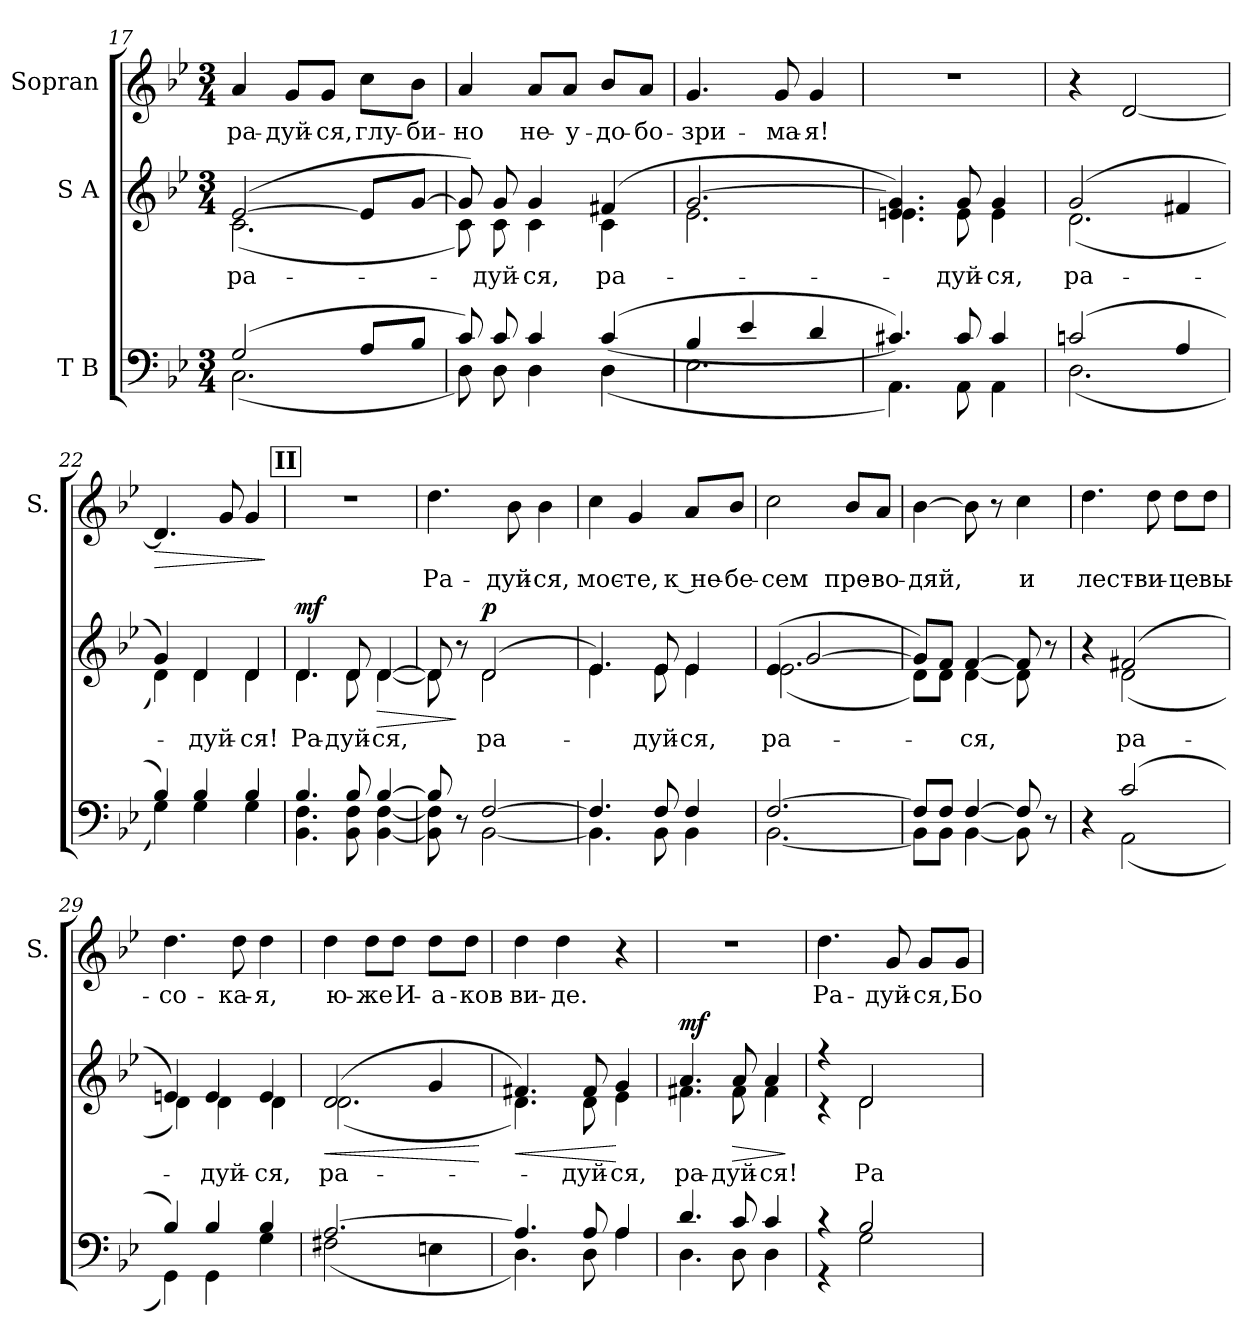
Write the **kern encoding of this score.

**kern	**kern	**text	**dynam	**kern	**text	**dynam
*part3	*part2	*part2	*part2	*part1	*part1	*part1
*staff3	*staff2	*staff2	*staff2	*staff1	*staff1	*staff1
*I"T B	*I"S A	*	*	*I"Sopran	*	*
*	*	*	*	*I'S.	*	*
!!LO:PB:g=z
*clefF4	*clefG2	*	*	*clefG2	*	*
*k[b-e-]	*k[b-e-]	*	*	*k[b-e-]	*	*
*M3/4	*M3/4	*	*	*M3/4	*	*
=17	=17	=17	=17	=17	=17	=17
*^	*	*	*	*	*	*
!	!	!	!LO:LY:b	!	!	!LO:LY:b	!
*	*	*^	*	*	*	*	*
(2G/	(2.C\	([2e-/	(2.c\	ра-	.	4a/	ра-	.
!	!	!	!	!	!	!	!LO:LY:b	!
.	.	.	.	.	.	8g/L	-дуй-	.
!	!	!	!	!	!	!	!LO:LY:b	!
.	.	.	.	.	.	8g/J	-ся,	.
!	!	!	!	!	!	!	!LO:LY:b	!
8A/L	.	8e-/L]	.	.	.	8cc\L	глу-	.
!	!	!	!	!	!	!	!LO:LY:b	!
8B-/J	.	[8g/J	.	.	.	8b-\J	-би-	.
=18	=18	=18	=18	=18	=18	=18	=18	=18
!	!	!	!	!	!	!	!LO:LY:b	!
8c/)	8D\)	8g/])	8c\)	.	.	4a/	-но	.
!	!	!	!	!LO:LY:b	!	!	!	!
8c/	8D\	8g/	8c\	-дуй-	.	.	.	.
!	!	!	!	!LO:LY:b	!	!	!LO:LY:b	!
4c/	4D\	4g/	4c\	-ся,	.	8a/L	не-	.
!	!	!	!	!	!	!	!LO:LY:b	!
.	.	.	.	.	.	8a/J	-у-	.
!	!	!	!	!LO:LY:b	!	!	!LO:LY:b	!
((4c/	(4D\	(4f#X/	4c\	ра-	.	8b-/L	-до-	.
!	!	!	!	!	!	!	!LO:LY:b	!
.	.	.	.	.	.	8a/J	-бо-	.
=19	=19	=19	=19	=19	=19	=19	=19	=19
!	!	!	!	!	!	!	!LO:LY:b	!
4B-/	2.E-\	[2.g/	2.e-\	.	.	4.g/	-зри-	.
4e-/	.	.	.	.	.	.	.	.
!	!	!	!	!	!	!	!LO:LY:b	!
.	.	.	.	.	.	8g/	-ма-	.
!	!	!	!	!	!	!	!LO:LY:b	!
4d/	.	.	.	.	.	4g/	-я!	.
=20	=20	=20	=20	=20	=20	=20	=20	=20
4.c#X/))	4.AA\)	4.en/ 4.g/])	4.e\	.	.	2.r	.	.
!	!	!	!	!LO:LY:b	!	!	!	!
8c#/	8AA\	8g/	8e\	-дуй-	.	.	.	.
!	!	!	!	!LO:LY:b	!	!	!	!
4c#/	4AA\	4g/	4e\	-ся,	.	.	.	.
!!LO:LB:g=z
=21	=21	=21	=21	=21	=21	=21	=21	=21
!	!	!	!	!LO:LY:b	!	!	!	!
(2cn/	(2.D\	(2g/	(2.d\	ра-	.	4r	.	.
.	.	.	.	.	.	[2d/	.	.
4A/	.	4f#X/	.	.	.	.	.	.
=22	=22	=22	=22	=22	=22	=22	=22	=22
!	!	!	!	!	!	!	!	!LO:HP:b
4B-/)	4G\)	4g/)	4d\)	.	.	4.d/]	.	>
!	!	!	!	!LO:LY:b	!	!	!	!
4B-/	4G\	4d/	4d\	-дуй-	.	.	.	.
.	.	.	.	.	.	8g/	.	.
!	!	!	!	!LO:LY:b	!	!	!	!
4B-/	4G\	4d/	4d\	-ся!	.	4g/	.	.
*v	*v	*	*	*	*	*	*	*
*	*v	*v	*	*	*	*	*
.	.	.	.	.	.	]
!!LO:REH:place=s1:a:B:fs=14:t=II
=23	=23	=23	=23	=23	=23	=23
*^	*	*	*	*	*	*
!	!	!	!LO:LY:b	!LO:DY:a	!	!	!
*	*	*^	*	*	*	*	*
4.B-/	4.BB-\ 4.F\	4.d/	4.d\	Ра-	mf	2.r	.	.
!	!	!	!	!LO:LY:b	!	!	!	!
8B-/	8BB-\ 8F\	8d/	8d\	-дуй-	.	.	.	.
!	!	!	!	!LO:LY:b	!LO:HP:b	!	!	!
[4B-/	[4BB-\ [4F\	[4d/	[4d\	-ся,	>	.	.	.
=24	=24	=24	=24	=24	=24	=24	=24	=24
!	!	!	!	!	!	!	!LO:LY:b	!
8B-/]	8BB-\] 8F\]	8d/]	8d\]	.	.	4.dd\	Ра-	.
8r	8ryy	8r	8ryy	.	]	.	.	.
!	!	!	!	!LO:LY:b	!LO:DY:a	!	!	!
[2F/	[2BB-\	(2d/	2d\	ра-	p	.	.	.
!	!	!	!	!	!	!	!LO:LY:b	!
.	.	.	.	.	.	8b-\	-дуй-	.
!	!	!	!	!	!	!	!LO:LY:b	!
.	.	.	.	.	.	4b-\	-ся,	.
!!LO:LB:g=z
=25	=25	=25	=25	=25	=25	=25	=25	=25
!	!	!	!	!	!	!	!LO:LY:b	!
4.F/]	4.BB-\]	4.e-/)	4.e-\	.	.	4cc\	мос-	.
!	!	!	!	!	!	!	!LO:LY:b	!
.	.	.	.	.	.	4g/	-те,	.
!	!	!	!	!LO:LY:b	!	!	!	!
8F/	8BB-\	8e-/	8e-\	-дуй-	.	.	.	.
!	!	!	!	!LO:LY:b	!	!	!LO:LY:b	!
4F/	4BB-\	4e-/	4e-\	-ся,	.	8a/L	к не-	.
!	!	!	!	!	!	!	!LO:LY:b	!
.	.	.	.	.	.	8b-/J	-бе-	.
=26	=26	=26	=26	=26	=26	=26	=26	=26
!	!	!	!	!LO:LY:b	!	!	!LO:LY:b	!
[2.F/	[2.BB-\	(4e-/	(2.e-\	ра-	.	2cc\	-сем	.
.	.	[2g/	.	.	.	.	.	.
!	!	!	!	!	!	!	!LO:LY:b	!
.	.	.	.	.	.	8b-/L	пре-	.
!	!	!	!	!	!	!	!LO:LY:b	!
.	.	.	.	.	.	8a/J	-во-	.
=27	=27	=27	=27	=27	=27	=27	=27	=27
!	!	!	!	!	!	!	!LO:LY:b	!
8F/L]	8BB-\L]	8g/L])	8d\L)	.	.	[4b-\	-дяй,	.
8F/J	8BB-\J	8f/J	8d\J	.	.	.	.	.
!	!	!	!	!LO:LY:b	!	!	!	!
[4F/	[4BB-\	[4f/	[4d\	-ся,	.	8b-\]	.	.
.	.	.	.	.	.	8r	.	.
!	!	!	!	!	!	!	!LO:LY:b	!
8F/]	8BB-\]	8f/]	8d\]	.	.	4cc\	и	.
8r	8ryy	8r	8ryy	.	.	.	.	.
=28	=28	=28	=28	=28	=28	=28	=28	=28
!	!	!	!	!	!	!	!LO:LY:b	!
4r	4ryy	4r	4ryy	.	.	4.dd\	лест-	.
!	!	!	!	!LO:LY:b	!	!	!	!
(2c/	(2AA\	(2f#X/	(2d\	ра-	.	.	.	.
!	!	!	!	!	!	!	!LO:LY:b	!
.	.	.	.	.	.	8dd\	-ви-	.
!	!	!	!	!	!	!	!LO:LY:b	!
.	.	.	.	.	.	8dd\L	-це	.
!	!	!	!	!	!	!	!LO:LY:b	!
.	.	.	.	.	.	8dd\J	вы-	.
!!LO:PB:g=z
=29	=29	=29	=29	=29	=29	=29	=29	=29
!	!	!	!	!	!	!	!LO:LY:b	!
4B-/)	4GG\)	4en/)	4d\)	.	.	4.dd\	-со-	.
!	!	!	!	!LO:LY:b	!	!	!	!
4B-/	4GG\	4e/	4d\	-дуй-	.	.	.	.
!	!	!	!	!	!	!	!LO:LY:b	!
.	.	.	.	.	.	8dd\	-ка-	.
!	!	!	!	!LO:LY:b	!	!	!LO:LY:b	!
4B-/	4G\	4e/	4d\	-ся,	.	4dd\	-я,	.
=30	=30	=30	=30	=30	=30	=30	=30	=30
!	!	!	!	!LO:LY:b	!LO:HP:b	!	!LO:LY:b	!
[2.A/	(2F#X\	(2d/	(2.d\	ра-	<	4dd\	ю-	.
!	!	!	!	!	!	!	!LO:LY:b	!
.	.	.	.	.	.	8dd\L	-же	.
!	!	!	!	!	!	!	!LO:LY:b	!
.	.	.	.	.	.	8dd\J	И-	.
!	!	!	!	!	!	!	!LO:LY:b	!
.	4En\	4g/	.	.	.	8dd\L	-а-	.
!	!	!	!	!	!	!	!LO:LY:b	!
.	.	.	.	.	.	8dd\J	-ков	.
*v	*v	*	*	*	*	*	*	*
*	*v	*v	*	*	*	*	*
.	.	.	[	.	.	.
=31	=31	=31	=31	=31	=31	=31
*^	*	*	*	*	*	*
!	!	!	!	!LO:HP:b	!	!LO:LY:b	!
*	*	*^	*	*	*	*	*
4.A/]	4.D\)	4.f#X/)	4.d\)	.	<	4dd\	ви-	.
!	!	!	!	!	!	!	!LO:LY:b	!
.	.	.	.	.	.	4dd\	-де.	.
!	!	!	!	!LO:LY:b	!	!	!	!
8A/	8D\	8f#/	8d\	-дуй-	.	.	.	.
!	!	!	!	!LO:LY:b	!	!	!	!
4A/	4A\	4g/	4e-\	-ся,	[	4r	.	.
=32	=32	=32	=32	=32	=32	=32	=32	=32
!	!	!	!	!LO:LY:b	!LO:DY:a	!	!	!
4.d/	4.D\	4.a/	4.f#X\	ра-	mf	2.r	.	.
!	!	!	!	!LO:LY:b	!LO:HP:b	!	!	!
8c/	8D\	8a/	8f#\	-дуй-	>	.	.	.
!	!	!	!	!LO:LY:b	!	!	!	!
4c/	4D\	4a/	4f#\	-ся!	.	.	.	.
*v	*v	*	*	*	*	*	*	*
*	*v	*v	*	*	*	*	*
.	.	.	]	.	.	.
!!LO:PB:g=z
=33	=33	=33	=33	=33	=33	=33
*^	*^	*	*	*	*	*
!	!	!	!	!	!	!	!LO:LY:b	!
4r	4r	4r	4r	.	.	4.dd\	Ра-	.
!	!	!	!	!LO:LY:b	!	!	!	!
2B-/	2G\	2d/	2d\	Ра-	.	.	.	.
!	!	!	!	!	!	!	!LO:LY:b	!
.	.	.	.	.	.	8g/	-дуй-	.
!	!	!	!	!	!	!	!LO:LY:b	!
.	.	.	.	.	.	8g/L	-ся,	.
!	!	!	!	!	!	!	!LO:LY:b	!
.	.	.	.	.	.	8g/J	Бо-	.
*v	*v	*	*	*	*	*	*	*
*	*v	*v	*	*	*	*	*
=	=	=	=	=	=	=
*-	*-	*-	*-	*-	*-	*-
